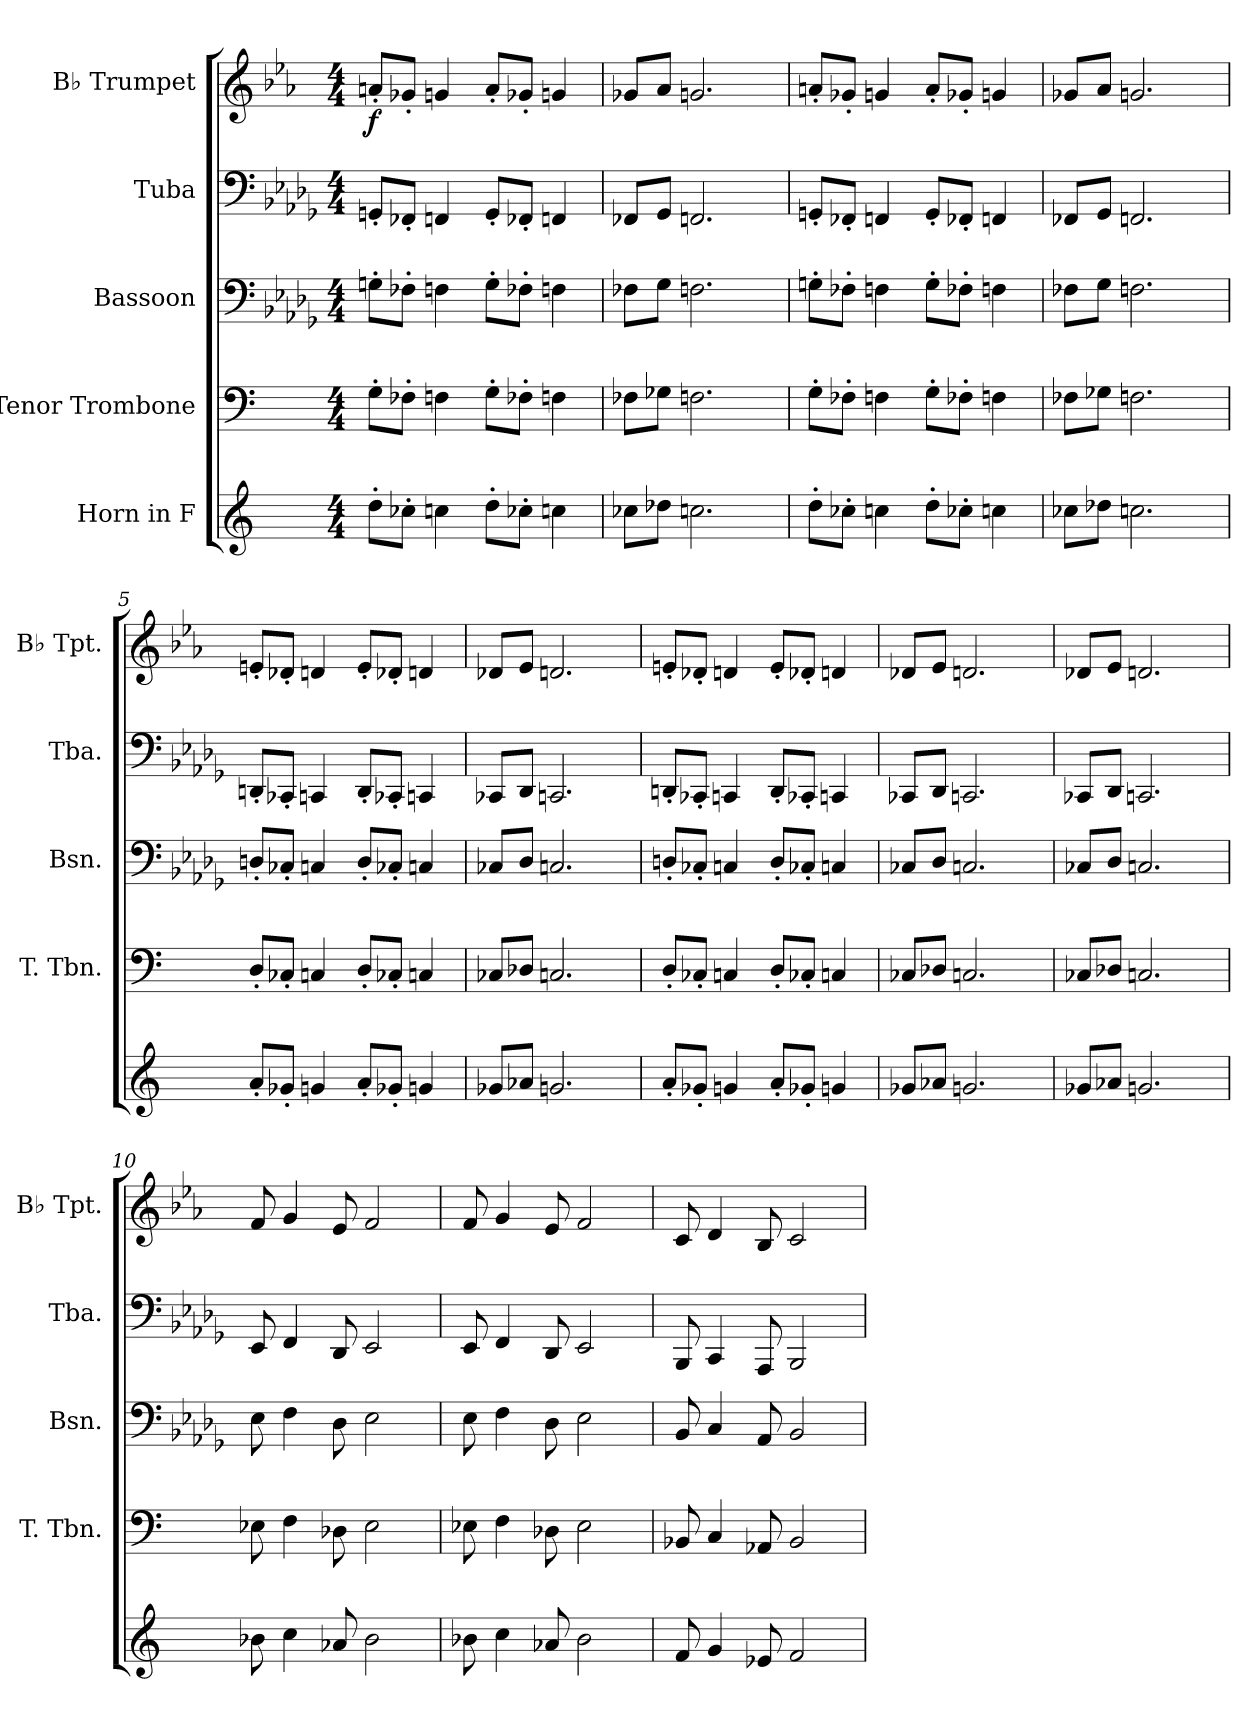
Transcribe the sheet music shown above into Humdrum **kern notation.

**kern	**kern	**kern	**kern	**kern	**dynam
*part5	*part4	*part3	*part2	*part1	*part1
*staff5	*staff4	*staff3	*staff2	*staff1	*staff1
*I"Horn in F	*I"Tenor Trombone	*I"Bassoon	*I"Tuba	*I"B♭ Trumpet	*
*	*I'T. Tbn.	*I'Bsn.	*I'Tba.	*I'B♭ Tpt.	*
*clefG2	*clefF4	*clefF4	*clefF4	*clefG2	*
*ITrd4c7	*	*	*	*ITrd1c2	*
*k[b-]	*k[]	*k[b-e-a-d-g-]	*k[b-e-a-d-g-]	*k[b-e-a-d-g-]	*
*M4/4	*M4/4	*M4/4	*M4/4	*M4/4	*
*MM141	*MM141	*MM141	*MM141	*MM141	*
=1	=1	=1	=1	=1	=1
!	!	!	!	!	!LO:DY:b
8g'\L	8G'\L	8Gn'\L	8GGn'/L	8gn'/L	f
8f-X'\J	8F-X'\J	8F-X'\J	8FF-X'/J	8f-X'/J	.
4fn\	4Fn\	4Fn\	4FFn/	4fn/	.
8g'\L	8G'\L	8G'\L	8GG'/L	8g'/L	.
8f-X'\J	8F-X'\J	8F-X'\J	8FF-X'/J	8f-X'/J	.
4fn\	4Fn\	4Fn\	4FFn/	4fn/	.
=2	=2	=2	=2	=2	=2
8f-X\L	8F-X\L	8F-X\L	8FF-X/L	8f-X/L	.
8g-X\J	8G-X\J	8G-\J	8GG-/J	8g-/J	.
2.fn\	2.Fn\	2.Fn\	2.FFn/	2.fn/	.
=3	=3	=3	=3	=3	=3
8g'\L	8G'\L	8Gn'\L	8GGn'/L	8gn'/L	.
8f-X'\J	8F-X'\J	8F-X'\J	8FF-X'/J	8f-X'/J	.
4fn\	4Fn\	4Fn\	4FFn/	4fn/	.
8g'\L	8G'\L	8G'\L	8GG'/L	8g'/L	.
8f-X'\J	8F-X'\J	8F-X'\J	8FF-X'/J	8f-X'/J	.
4fn\	4Fn\	4Fn\	4FFn/	4fn/	.
=4	=4	=4	=4	=4	=4
8f-X\L	8F-X\L	8F-X\L	8FF-X/L	8f-X/L	.
8g-X\J	8G-X\J	8G-\J	8GG-/J	8g-/J	.
2.fn\	2.Fn\	2.Fn\	2.FFn/	2.fn/	.
!!LO:LB:g=z
=5	=5	=5	=5	=5	=5
8d'/L	8D'/L	8Dn'/L	8DDn'/L	8dn'/L	.
8c-X'/J	8C-X'/J	8C-X'/J	8CC-X'/J	8c-X'/J	.
4cn/	4Cn/	4Cn/	4CCn/	4cn/	.
8d'/L	8D'/L	8D'/L	8DD'/L	8d'/L	.
8c-X'/J	8C-X'/J	8C-X'/J	8CC-X'/J	8c-X'/J	.
4cn/	4Cn/	4Cn/	4CCn/	4cn/	.
=6	=6	=6	=6	=6	=6
8c-X/L	8C-X/L	8C-X/L	8CC-X/L	8c-X/L	.
8d-X/J	8D-X/J	8D-/J	8DD-/J	8d-/J	.
2.cn/	2.Cn/	2.Cn/	2.CCn/	2.cn/	.
=7	=7	=7	=7	=7	=7
8d'/L	8D'/L	8Dn'/L	8DDn'/L	8dn'/L	.
8c-X'/J	8C-X'/J	8C-X'/J	8CC-X'/J	8c-X'/J	.
4cn/	4Cn/	4Cn/	4CCn/	4cn/	.
8d'/L	8D'/L	8D'/L	8DD'/L	8d'/L	.
8c-X'/J	8C-X'/J	8C-X'/J	8CC-X'/J	8c-X'/J	.
4cn/	4Cn/	4Cn/	4CCn/	4cn/	.
=8	=8	=8	=8	=8	=8
8c-X/L	8C-X/L	8C-X/L	8CC-X/L	8c-X/L	.
8d-X/J	8D-X/J	8D-/J	8DD-/J	8d-/J	.
2.cn/	2.Cn/	2.Cn/	2.CCn/	2.cn/	.
=9	=9	=9	=9	=9	=9
8c-X/L	8C-X/L	8C-X/L	8CC-X/L	8c-X/L	.
8d-X/J	8D-X/J	8D-/J	8DD-/J	8d-/J	.
2.cn/	2.Cn/	2.Cn/	2.CCn/	2.cn/	.
!!LO:PB:g=z
=10	=10	=10	=10	=10	=10
8e-X\	8E-X\	8E-\	8EE-/	8e-/	.
4f\	4F\	4F\	4FF/	4f/	.
8d-X/	8D-X\	8D-\	8DD-/	8d-/	.
2e-\	2E-\	2E-\	2EE-/	2e-/	.
=11	=11	=11	=11	=11	=11
8e-X\	8E-X\	8E-\	8EE-/	8e-/	.
4f\	4F\	4F\	4FF/	4f/	.
8d-X/	8D-X\	8D-\	8DD-/	8d-/	.
2e-\	2E-\	2E-\	2EE-/	2e-/	.
=12	=12	=12	=12	=12	=12
8B-/	8BB-X/	8BB-/	8BBB-/	8B-/	.
4c/	4C/	4C/	4CC/	4c/	.
8A-X/	8AA-X/	8AA-/	8AAA-/	8A-/	.
2B-/	2BB-/	2BB-/	2BBB-/	2B-/	.
=	=	=	=	=	=
*-	*-	*-	*-	*-	*-
